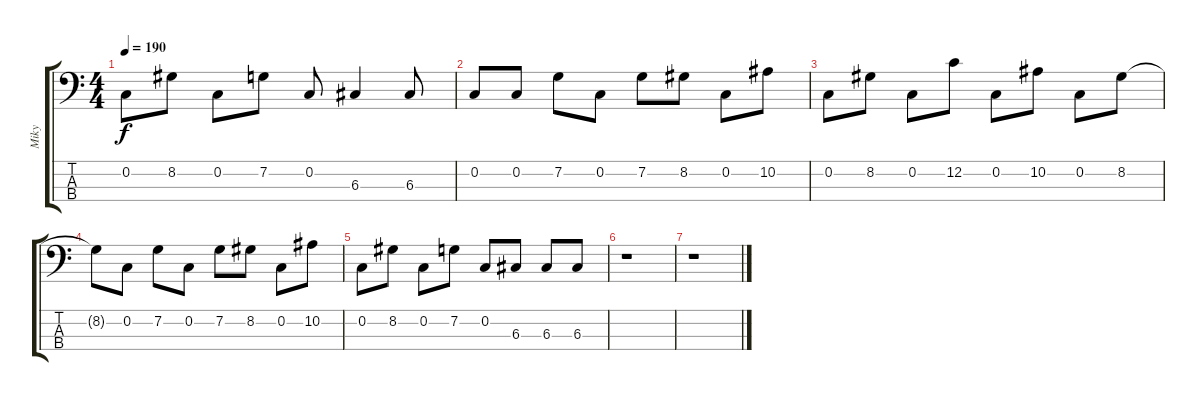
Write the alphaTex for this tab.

\track ("Miky" "Miky") {instrument electricbasspick}
\staff {score tabs}
\tuning (F2 C2 G1 C1) {hide}
\ts (4 4)
\tempo 190
\clef f4
\ks c
0.2.8{dy f} 8.2.8 0.2.8 7.2.8 0.2.8 6.3.4 6.3.8 |
0.2.8 0.2.8 7.2.8 0.2.8 7.2.8 8.2.8 0.2.8 10.2.8 |
0.2.8 8.2.8 0.2.8 12.2.8 0.2.8 10.2.8 0.2.8 8.2.8 |
8.2{t}.8 0.2.8 7.2.8 0.2.8 7.2.8 8.2.8 0.2.8 10.2.8 |
0.2.8 8.2.8 0.2.8 7.2.8 0.2.8 6.3.8 6.3.8 6.3.8 |
r.1 |
r.1
